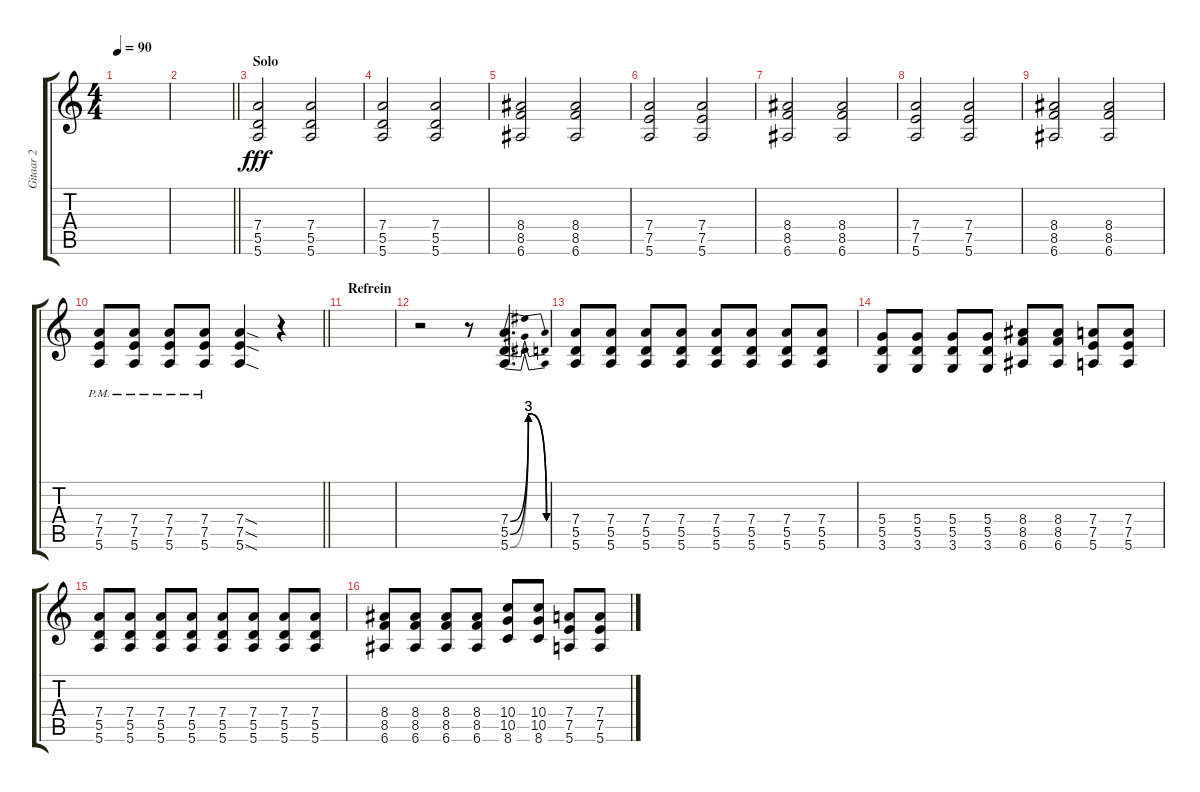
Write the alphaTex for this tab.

\track ("Gitaar 2" "Gitaar 2") {instrument distortionguitar}
\staff {score tabs}
\tuning (E4 B3 G3 D3 A2 E2) {hide}
\ts (4 4)
\tempo 90
\clef g2
\ks c
|
\barLineRight lightlight
|
\section ("" "Solo")
(7.4 5.5 5.6).2{dy fff volume 16 balance 8} (7.4 5.5 5.6).2 |
(7.4 5.5 5.6).2 (7.4 5.5 5.6).2 |
(8.4 8.5 6.6).2 (8.4 8.5 6.6).2 |
(7.4 7.5 5.6).2 (7.4 7.5 5.6).2 |
(8.4 8.5 6.6).2 (8.4 8.5 6.6).2 |
(7.4 7.5 5.6).2 (7.4 7.5 5.6).2 |
(8.4 8.5 6.6).2 (8.4 8.5 6.6).2 |
\barLineRight lightlight
(7.4{pm} 7.5{pm} 5.6{pm}).8 (7.4{pm} 7.5{pm} 5.6{pm}).8 (7.4{pm} 7.5{pm} 5.6{pm}).8 (7.4{pm} 7.5{pm} 5.6{pm}).8 (7.4{sod} 7.5{sod} 5.6{sod}).4 r.4 |
\section ("" "Refrein")
|
r.2{volume 16 balance 11 instrument distortionguitar} r.8 (7.4{be (bendrelease 0 0 15 12 45 12 60 0)} 5.5{be (bendrelease 0 0 15 12 45 12 60 0)} 5.6{be (bendrelease 0 0 15 12 45 12 60 0)}).4{d} |
(7.4 5.5 5.6).8 (7.4 5.5 5.6).8 (7.4 5.5 5.6).8 (7.4 5.5 5.6).8 (7.4 5.5 5.6).8 (7.4 5.5 5.6).8 (7.4 5.5 5.6).8 (7.4 5.5 5.6).8 |
(5.4 5.5 3.6).8 (5.4 5.5 3.6).8 (5.4 5.5 3.6).8 (5.4 5.5 3.6).8 (8.4 8.5 6.6).8 (8.4 8.5 6.6).8 (7.4 7.5 5.6).8 (7.4 7.5 5.6).8 |
(7.4 5.5 5.6).8 (7.4 5.5 5.6).8 (7.4 5.5 5.6).8 (7.4 5.5 5.6).8 (7.4 5.5 5.6).8 (7.4 5.5 5.6).8 (7.4 5.5 5.6).8 (7.4 5.5 5.6).8 |
(8.4 8.5 6.6).8 (8.4 8.5 6.6).8 (8.4 8.5 6.6).8 (8.4 8.5 6.6).8 (10.4 10.5 8.6).8 (10.4 10.5 8.6).8 (7.4 7.5 5.6).8 (7.4 7.5 5.6).8
